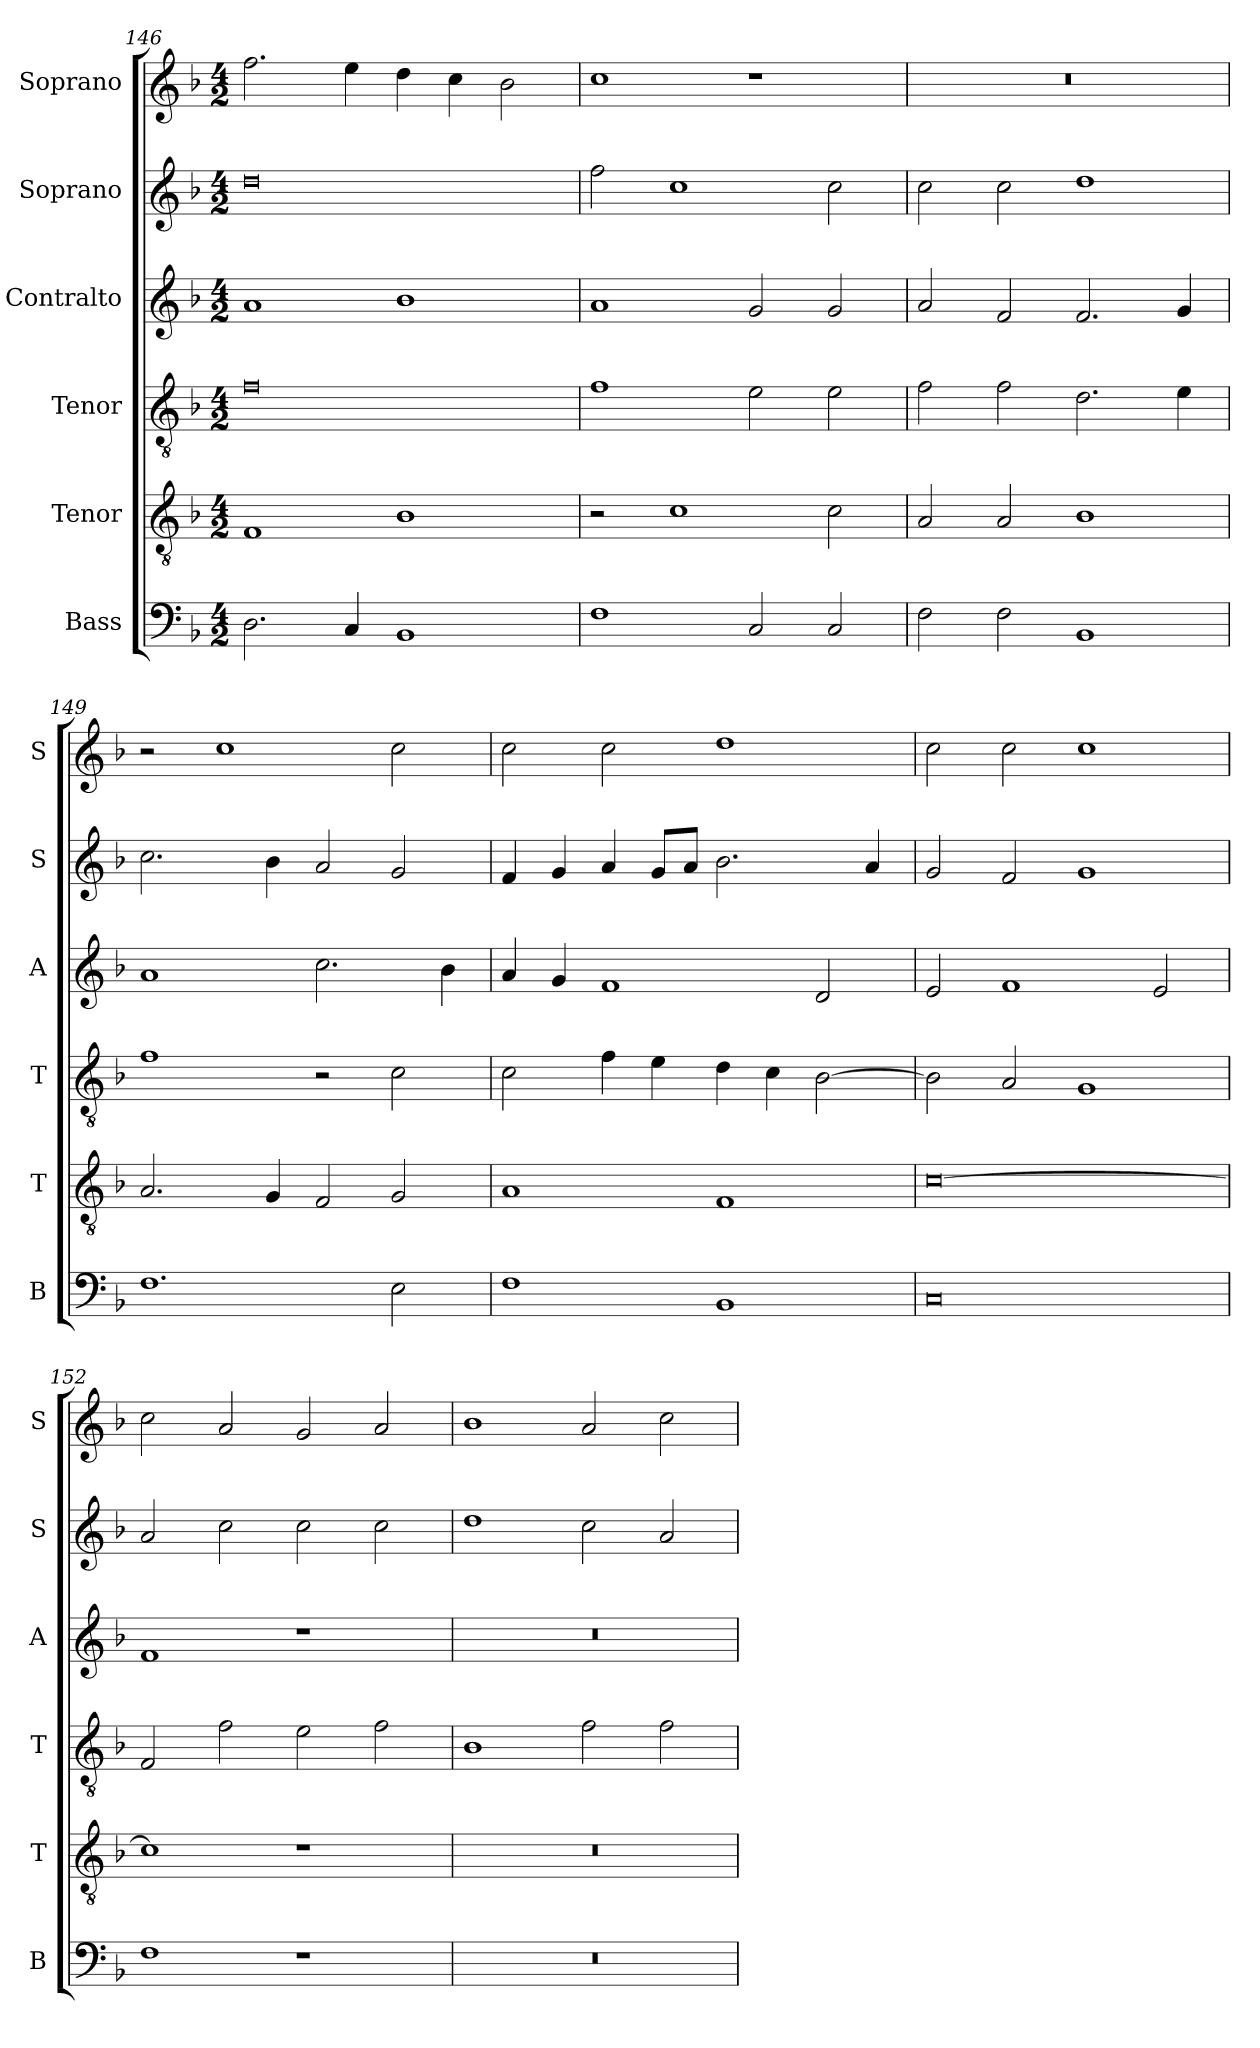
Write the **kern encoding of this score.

**kern	**kern	**kern	**kern	**kern	**kern
*part6	*part5	*part4	*part3	*part2	*part1
*staff6	*staff5	*staff4	*staff3	*staff2	*staff1
*I"Bass	*I"Tenor	*I"Tenor	*I"Contralto	*I"Soprano	*I"Soprano
*I'B	*I'T	*I'T	*I'A	*I'S	*I'S
*clefF4	*clefGv2	*clefGv2	*clefG2	*clefG2	*clefG2
*k[b-]	*k[b-]	*k[b-]	*k[b-]	*k[b-]	*k[b-]
*F:ion	*F:ion	*F:ion	*F:ion	*F:ion	*F:ion
*M4/2	*M4/2	*M4/2	*M4/2	*M4/2	*M4/2
=146	=146	=146	=146	=146	=146
2.D	1F	0f	1a	0dd	2.ff
4C	.	.	.	.	4ee
1BB-	1B-	.	1b-	.	4dd
.	.	.	.	.	4cc
.	.	.	.	.	2b-
=147	=147	=147	=147	=147	=147
1F	2r	1f	1a	2ff	1cc
.	1c	.	.	1cc	.
2C	.	2e	2g	.	1r
2C	2c	2e	2g	2cc	.
=148	=148	=148	=148	=148	=148
2F	2A	2f	2a	2cc	0r
2F	2A	2f	2f	2cc	.
1BB-	1B-	2.d	2.f	1dd	.
.	.	4e	4g	.	.
=149	=149	=149	=149	=149	=149
1.F	2.A	1f	1a	2.cc	2r
.	.	.	.	.	1cc
.	4G	.	.	4b-	.
.	2F	2r	2.cc	2a	.
2E	2G	2c	.	2g	2cc
.	.	.	4b-	.	.
=150	=150	=150	=150	=150	=150
1F	1A	2c	4a	4f	2cc
.	.	.	4g	4g	.
.	.	4f	1f	4a	2cc
.	.	4e	.	8g/L	.
.	.	.	.	8a/J	.
1BB-	1F	4d	.	2.b-	1dd
.	.	4c	.	.	.
.	.	[2B-	2d	.	.
.	.	.	.	4a	.
=151	=151	=151	=151	=151	=151
0C	[0c	2B-]	2e	2g	2cc
.	.	2A	1f	2f	2cc
.	.	1G	.	1g	1cc
.	.	.	2e	.	.
=152	=152	=152	=152	=152	=152
1F	1c]	2F	1f	2a	2cc
.	.	2f	.	2cc	2a
1r	1r	2e	1r	2cc	2g
.	.	2f	.	2cc	2a
=153	=153	=153	=153	=153	=153
0r	0r	1B-	0r	1dd	1b-
.	.	2f	.	2cc	2a
.	.	2f	.	2a	2cc
=	=	=	=	=	=
*-	*-	*-	*-	*-	*-
